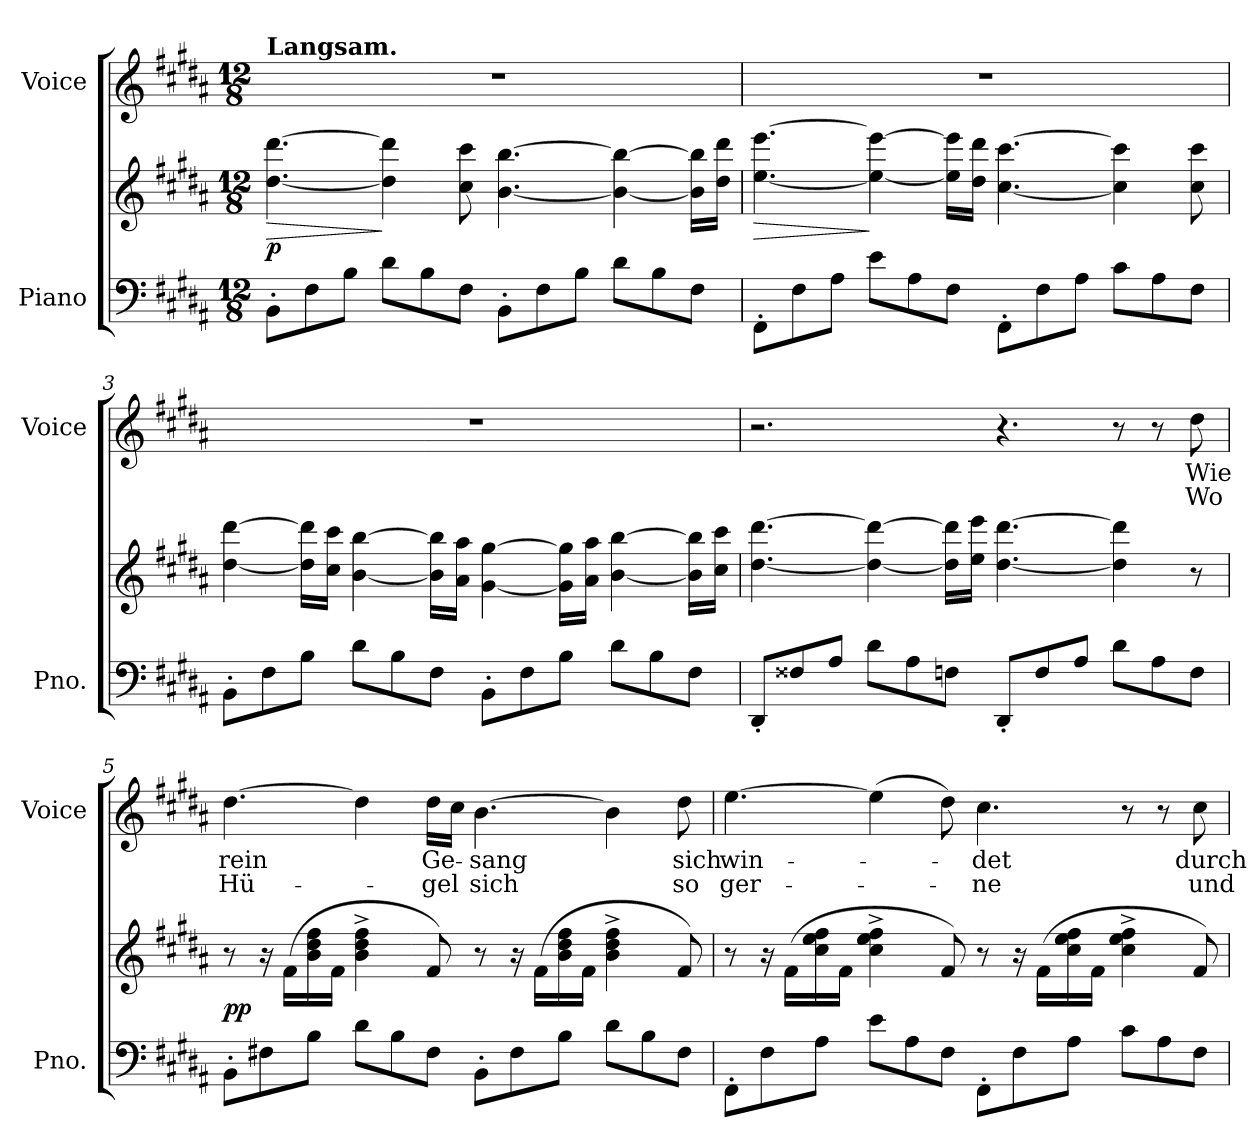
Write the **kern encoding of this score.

**kern	**kern	**dynam	**kern	**text	**text
*part2	*part2	*part2	*part1	*part1	*part1
*staff3	*staff2	*staff2/3	*staff1	*staff1	*staff1
*I"Piano	*	*	*I"Voice	*	*
*I'Pno.	*	*	*I'Voice	*	*
!!LO:PB:g=z
*clefF4	*clefG2	*	*clefG2	*	*
*k[f#c#g#d#a#]	*k[f#c#g#d#a#]	*	*k[f#c#g#d#a#]	*	*
*B:	*B:	*	*B:	*	*
*M12/8	*M12/8	*	*M12/8	*	*
*MM60	*MM60	*	*MM60	*	*
=1	=1	=1	=1	=1	=1
!	!	!	!LO:TX:a:B:t=Langsam.	!	!
!	!	!LO:HP:b	!LO:N:vis=1	!	!
8BB'i\L	[<4.dd#i\ [>4.ddd#i	> p	1.r	.	.
8F#i\	.	.	.	.	.
8Bi\J	.	.	.	.	.
8d#i\L	4dd#i\] 4ddd#i]	]	.	.	.
8Bi\	.	.	.	.	.
8F#i\J	8cc#i\ 8ccc#i	.	.	.	.
8BB'i\L	[<4.bi\ [>4.bbi	.	.	.	.
8F#i\	.	.	.	.	.
8Bi\J	.	.	.	.	.
8d#i\L	4bi\_< 4bbi_>	.	.	.	.
8Bi\	.	.	.	.	.
8F#i\J	16bi\] 16bbi]LL	.	.	.	.
.	16dd#i\ 16ddd#iJJ	.	.	.	.
=2	=2	=2	=2	=2	=2
!	!	!LO:HP:b	!LO:N:vis=1	!	!
8FF#'i\L	[<4.eei\ [>4.eeei	>	1.r	.	.
8F#i\	.	.	.	.	.
8A#i\J	.	.	.	.	.
8ei\L	4eei\_< 4eeei_>	]	.	.	.
8A#i\	.	.	.	.	.
8F#i\J	16eei\] 16eeei]LL	.	.	.	.
.	16dd#i\ 16ddd#iJJ	.	.	.	.
8FF#'i\L	[<4.cc#i\ [>4.ccc#i	.	.	.	.
8F#i\	.	.	.	.	.
8A#i\J	.	.	.	.	.
8c#i\L	4cc#i\] 4ccc#i]	.	.	.	.
8A#i\	.	.	.	.	.
8F#i\J	8cc#i\ 8ccc#i	.	.	.	.
=3	=3	=3	=3	=3	=3
!	!	!	!LO:N:vis=1	!	!
8BB'i\L	[<4dd#i\ [>4ddd#i	.	1.r	.	.
8F#i\	.	.	.	.	.
8Bi\J	16dd#i\] 16ddd#i]LL	.	.	.	.
.	16cc#i\ 16ccc#iJJ	.	.	.	.
8d#i\L	[<4bi\ [>4bbi	.	.	.	.
8Bi\	.	.	.	.	.
8F#i\J	16bi\] 16bbi]LL	.	.	.	.
.	16a#i\ 16aa#iJJ	.	.	.	.
8BB'i\L	[<4g#i\ [>4gg#i	.	.	.	.
8F#i\	.	.	.	.	.
8Bi\J	16g#i\] 16gg#i]LL	.	.	.	.
.	16a#i\ 16aa#iJJ	.	.	.	.
8d#i\L	[<4bi\ [>4bbi	.	.	.	.
8Bi\	.	.	.	.	.
8F#i\J	16bi\] 16bbi]LL	.	.	.	.
.	16cc#i\ 16ccc#iJJ	.	.	.	.
!!LO:LB:g=z
=4	=4	=4	=4	=4	=4
8DD#'i/L	[<4.dd#i\ [>4.ddd#i	.	2.r	.	.
8F##Xi/	.	.	.	.	.
8A#i/J	.	.	.	.	.
8d#i\L	4dd#i\_< 4ddd#i_>	.	.	.	.
8A#i\	.	.	.	.	.
8Fi\J	16dd#i\] 16ddd#i]LL	.	.	.	.
.	16eei\ 16eeeiJJ	.	.	.	.
8DD#'i/L	[<4.dd#i\ [>4.ddd#i	.	4.r	.	.
8Fi/	.	.	.	.	.
8A#i/J	.	.	.	.	.
8d#i\L	4dd#i\] 4ddd#i]	.	8r	.	.
8A#i\	.	.	8r	.	.
!	!	!	!	!LO:LY:b:color=#000000	!LO:LY:b:color=#000000
8Fi\J	8r	.	8dd#i\	Wie	Wo
=5	=5	=5	=5	=5	=5
!	!	!	!	!LO:LY:b:color=#000000	!LO:LY:b:color=#000000
8BB'i\L	8r	pp	[>4.dd#i\	rein	Hü-
8F#Xi\	16r	.	.	.	.
.	(16f#i\LL	.	.	.	.
8Bi\J	16bi\ 16dd#i 16ff#i	.	.	.	.
.	16f#i\JJ	.	.	.	.
8d#i\L	4bi\^ 4dd#i^ 4ff#i^	.	4dd#i\]	.	.
8Bi\	.	.	.	.	.
!	!	!	!	!LO:LY:b:color=#000000	!LO:LY:b:color=#000000
8F#i\J	8f#i/)	.	16dd#i\LL	Ge-	-gel
.	.	.	16cc#i\JJ	.	.
!	!	!	!	!LO:LY:b:color=#000000	!LO:LY:b:color=#000000
8BB'i\L	8r	.	[>4.bi\	-sang	sich
8F#i\	16r	.	.	.	.
.	(16f#i\LL	.	.	.	.
8Bi\J	16bi\ 16dd#i 16ff#i	.	.	.	.
.	16f#i\JJ	.	.	.	.
8d#i\L	4bi\^ 4dd#i^ 4ff#i^	.	4bi\]	.	.
8Bi\	.	.	.	.	.
!	!	!	!	!LO:LY:b:color=#000000	!LO:LY:b:color=#000000
8F#i\J	8f#i/)	.	8dd#i\	sich	so
!!LO:LB:g=z
=6	=6	=6	=6	=6	=6
!	!	!	!	!LO:LY:b:color=#000000	!LO:LY:b:color=#000000
8FF#'i\L	8r	.	[>4.eei\	win-	ger-
8F#i\	16r	.	.	.	.
.	(16f#i\LL	.	.	.	.
8A#i\J	16cc#i\ 16eei 16ff#i	.	.	.	.
.	16f#i\JJ	.	.	.	.
8ei\L	4cc#i\^ 4eei^ 4ff#i^	.	(4eei\]	.	.
8A#i\	.	.	.	.	.
8F#i\J	8f#i/)	.	8dd#i\)	.	.
!	!	!	!	!LO:LY:b:color=#000000	!LO:LY:b:color=#000000
8FF#'i\L	8r	.	4.cc#i\	-det	-ne
8F#i\	16r	.	.	.	.
.	(16f#i\LL	.	.	.	.
8A#i\J	16cc#i\ 16eei 16ff#i	.	.	.	.
.	16f#i\JJ	.	.	.	.
8c#i\L	4cc#i\^ 4eei^ 4ff#i^	.	8r	.	.
8A#i\	.	.	8r	.	.
!	!	!	!	!LO:LY:b:color=#000000	!LO:LY:b:color=#000000
8F#i\J	8f#i/)	.	8cc#i\	durch	und
=	=	=	=	=	=
*-	*-	*-	*-	*-	*-
